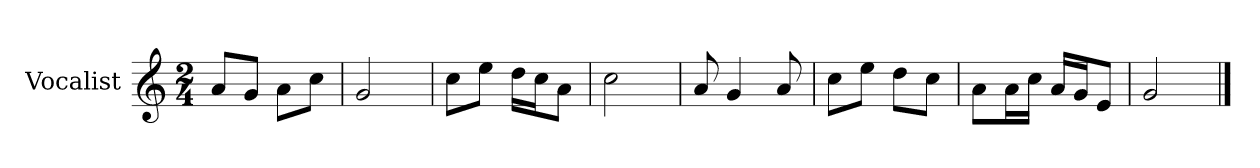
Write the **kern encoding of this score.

**kern
*part1
*staff1
*I"Vocalist
*k[]
*C:
*M2/4
=
8aL
8gJ
8aL
8ccJ
=1
2g
=2
8ccL
8eeJ
16ddLL
16ccJ
8aJ
=3
2cc
=4
8a
4g
8a
=5
8ccL
8eeJ
8ddL
8ccJ
=6
8aL
16aL
16ccJJ
16aLL
16gJ
8eJ
=7
2g
==
*-
